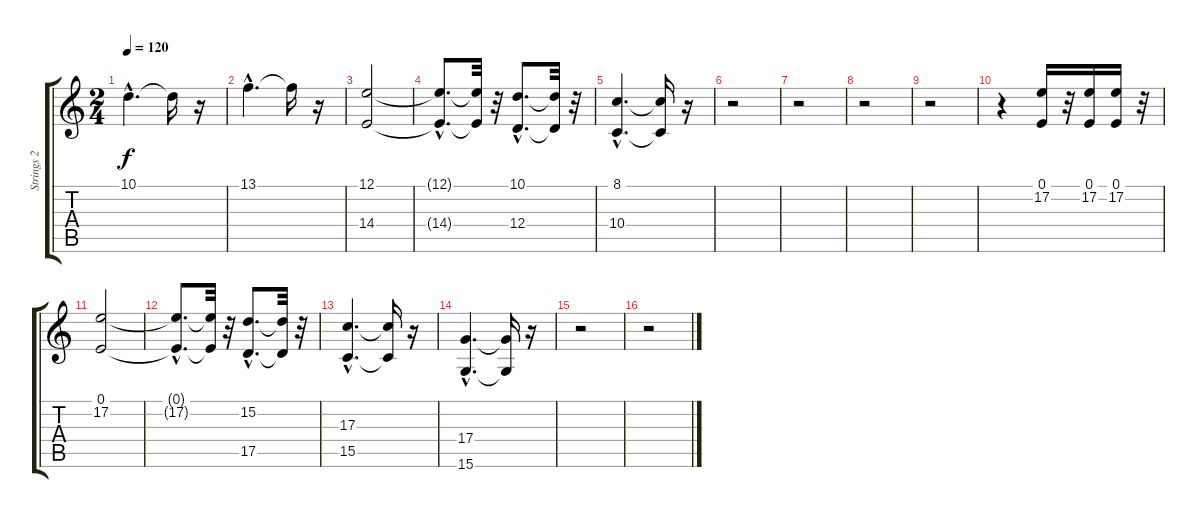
\track ("Strings 2" "Strings 2") {instrument tremolostrings}
\staff {score tabs}
\tuning (E4 B3 G3 D3 A2 E2) {hide}
\ts (2 4)
\tempo 120
\clef g2
\ks c
10.1{hac}.4{d dy f} 10.1{t}.16 r.16 |
13.1{hac}.4{d} 13.1{t}.16 r.16 |
(12.1 14.4).2{instrument trumpet} |
(12.1{hac t} 14.4{hac t}).8{d} (12.1{t} 14.4{t}).32 r.32 (10.1{hac} 12.4{hac}).8{d} (10.1{t} 12.4{t}).32 r.32 |
(8.1{hac} 10.4{hac}).4{d} (8.1{t} 10.4{t}).16 r.16 |
r.2 |
r.2 |
r.2 |
r.2 |
r.4 (0.1 17.2).16 r.32 (0.1 17.2).16 (0.1 17.2).16 r.32 |
(0.1 17.2).2 |
(0.1{hac t} 17.2{hac t}).8{d} (0.1{t} 17.2{t}).32 r.32 (15.2{hac} 17.5{hac}).8{d} (15.2{t} 17.5{t}).32 r.32 |
(17.3{hac} 15.5{hac}).4{d} (17.3{t} 15.5{t}).16 r.16 |
(17.4{hac} 15.6{hac}).4{d} (17.4{t} 15.6{t}).16 r.16 |
r.2 |
r.2
